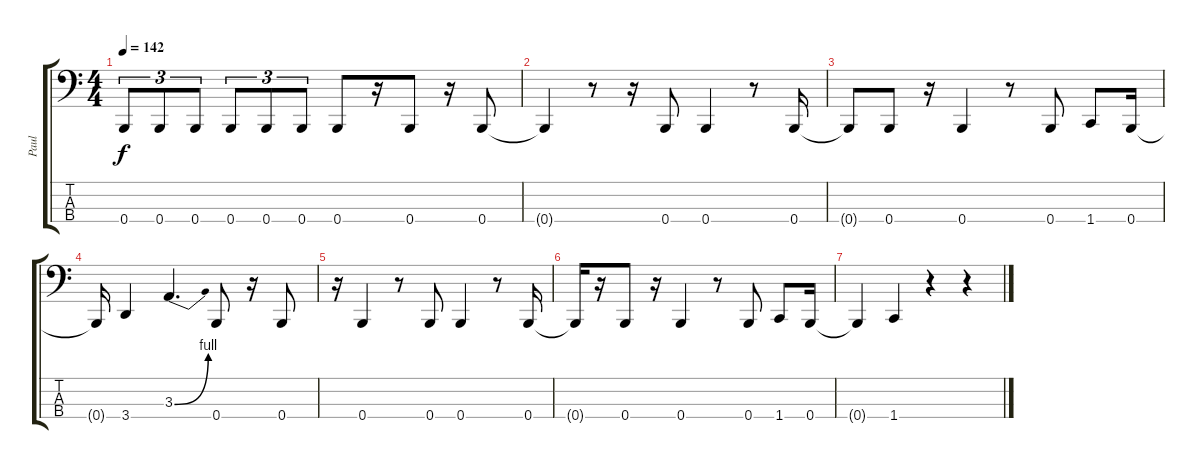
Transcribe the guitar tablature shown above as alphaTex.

\track ("Paul" "Paul") {instrument electricbasspick}
\staff {score tabs}
\tuning (E2 B1 Gb1 B0) {hide}
\ts (4 4)
\tempo 142
\clef f4
\ks c
0.4.8{tu (3 2) dy f} 0.4.8{tu (3 2)} 0.4.8{tu (3 2)} 0.4.8{tu (3 2)} 0.4.8{tu (3 2)} 0.4.8{tu (3 2)} 0.4.8 r.16 0.4.8 r.16 0.4.8 |
0.4{t}.4 r.8 r.16 0.4.8 0.4.4 r.8 0.4.16 |
0.4{t}.8 0.4.8 r.16 0.4.4 r.8 0.4.8 1.4.8 0.4.16 |
0.4{t}.16 3.4.4 3.3{be (bend 0 0 60 4)}.4{d} 0.4.8 r.16 0.4.8 |
r.16 0.4.4 r.8 0.4.8 0.4.4 r.8 0.4.16 |
0.4{t}.16 r.16 0.4.8 r.16 0.4.4 r.8 0.4.8 1.4.8 0.4.16 |
0.4{t}.4 1.4.4 r.4 r.4
